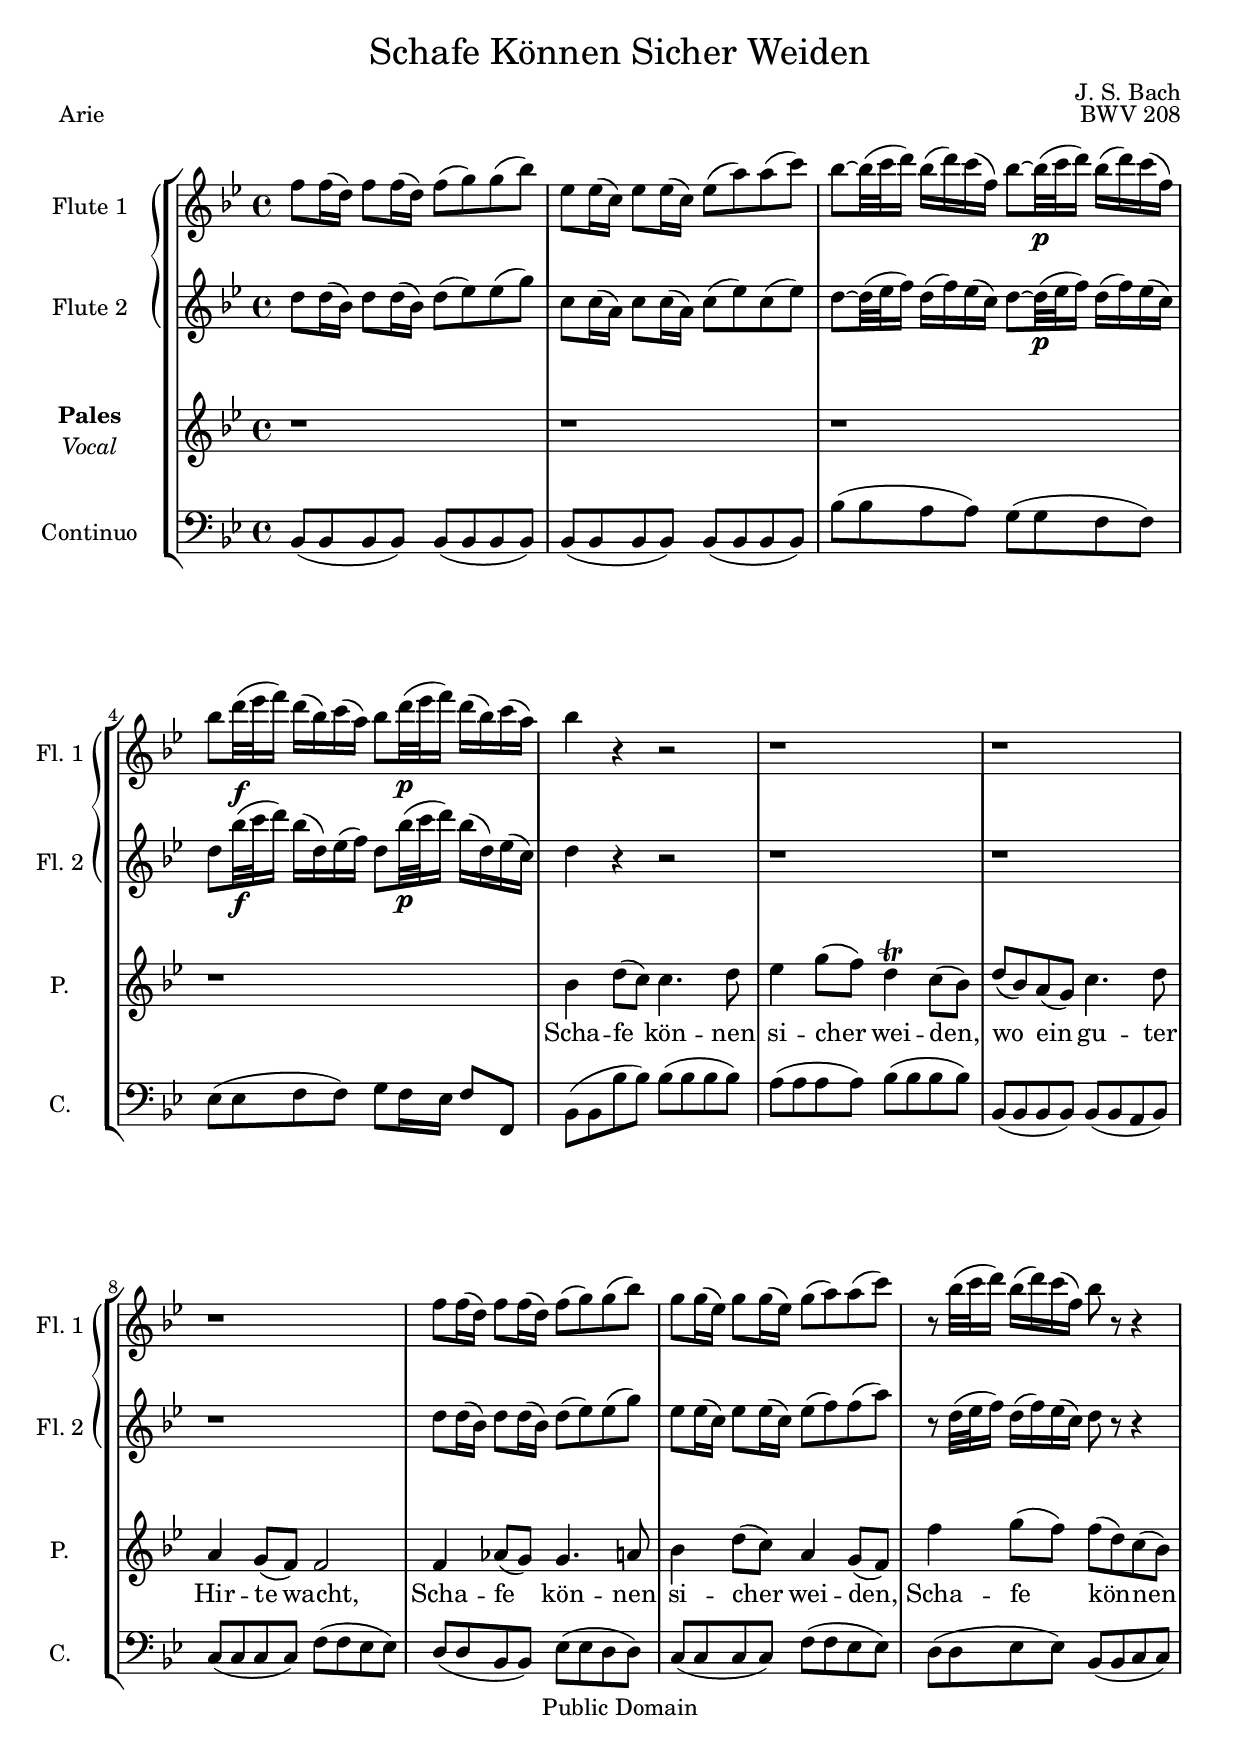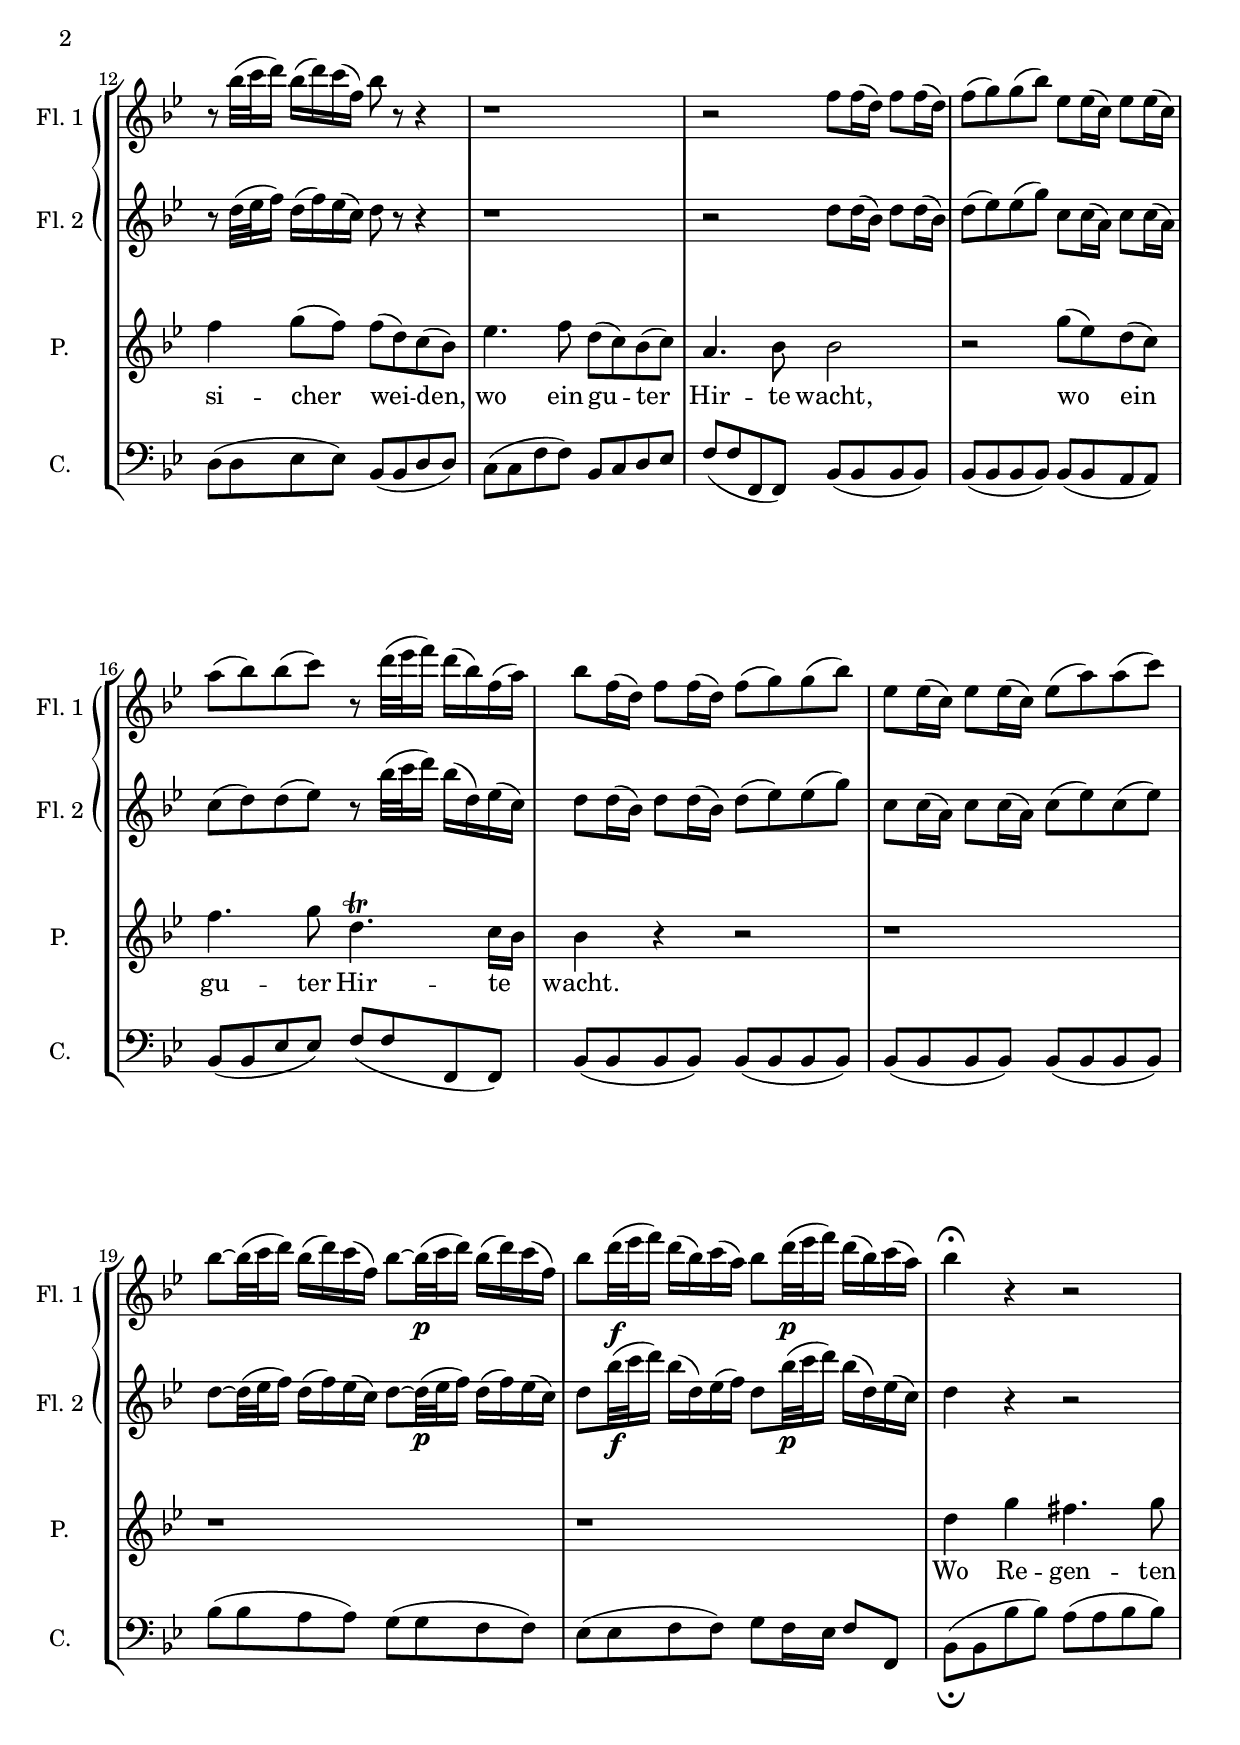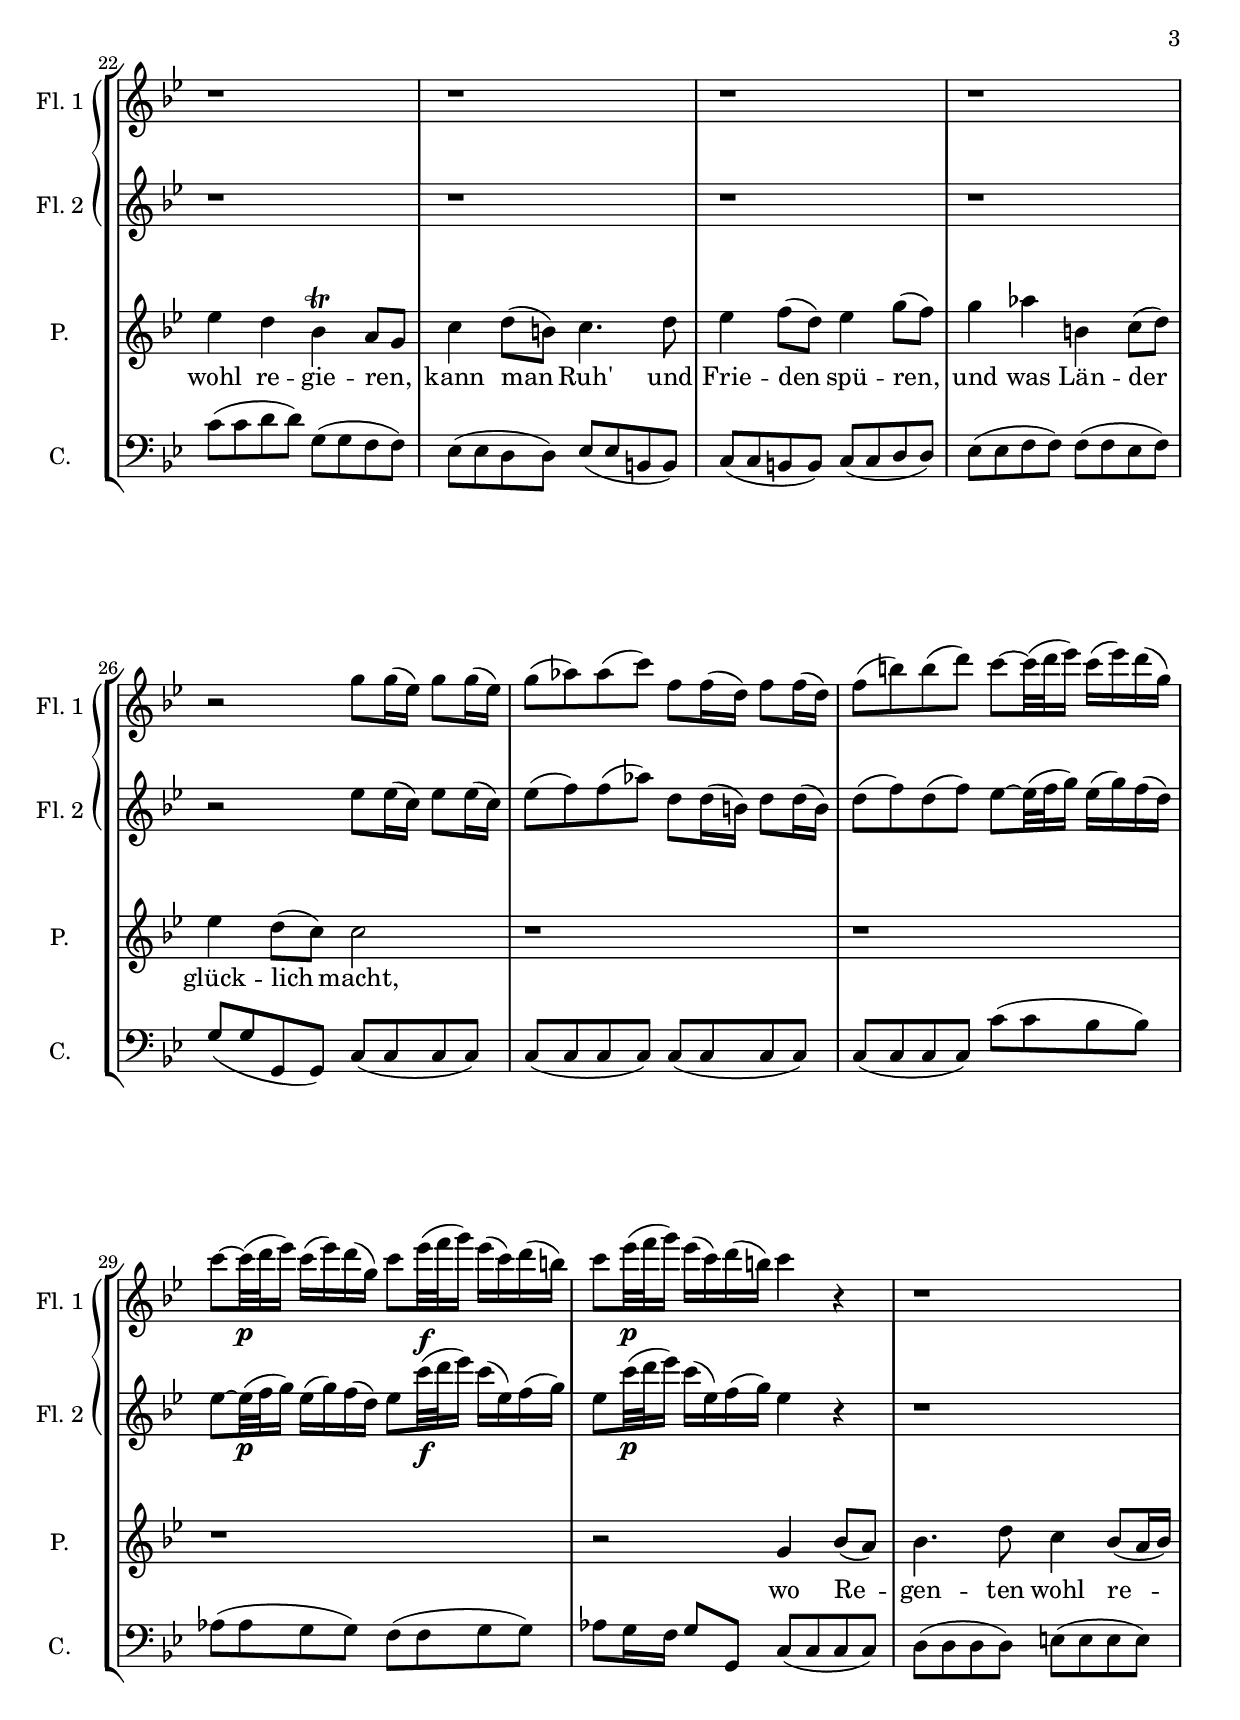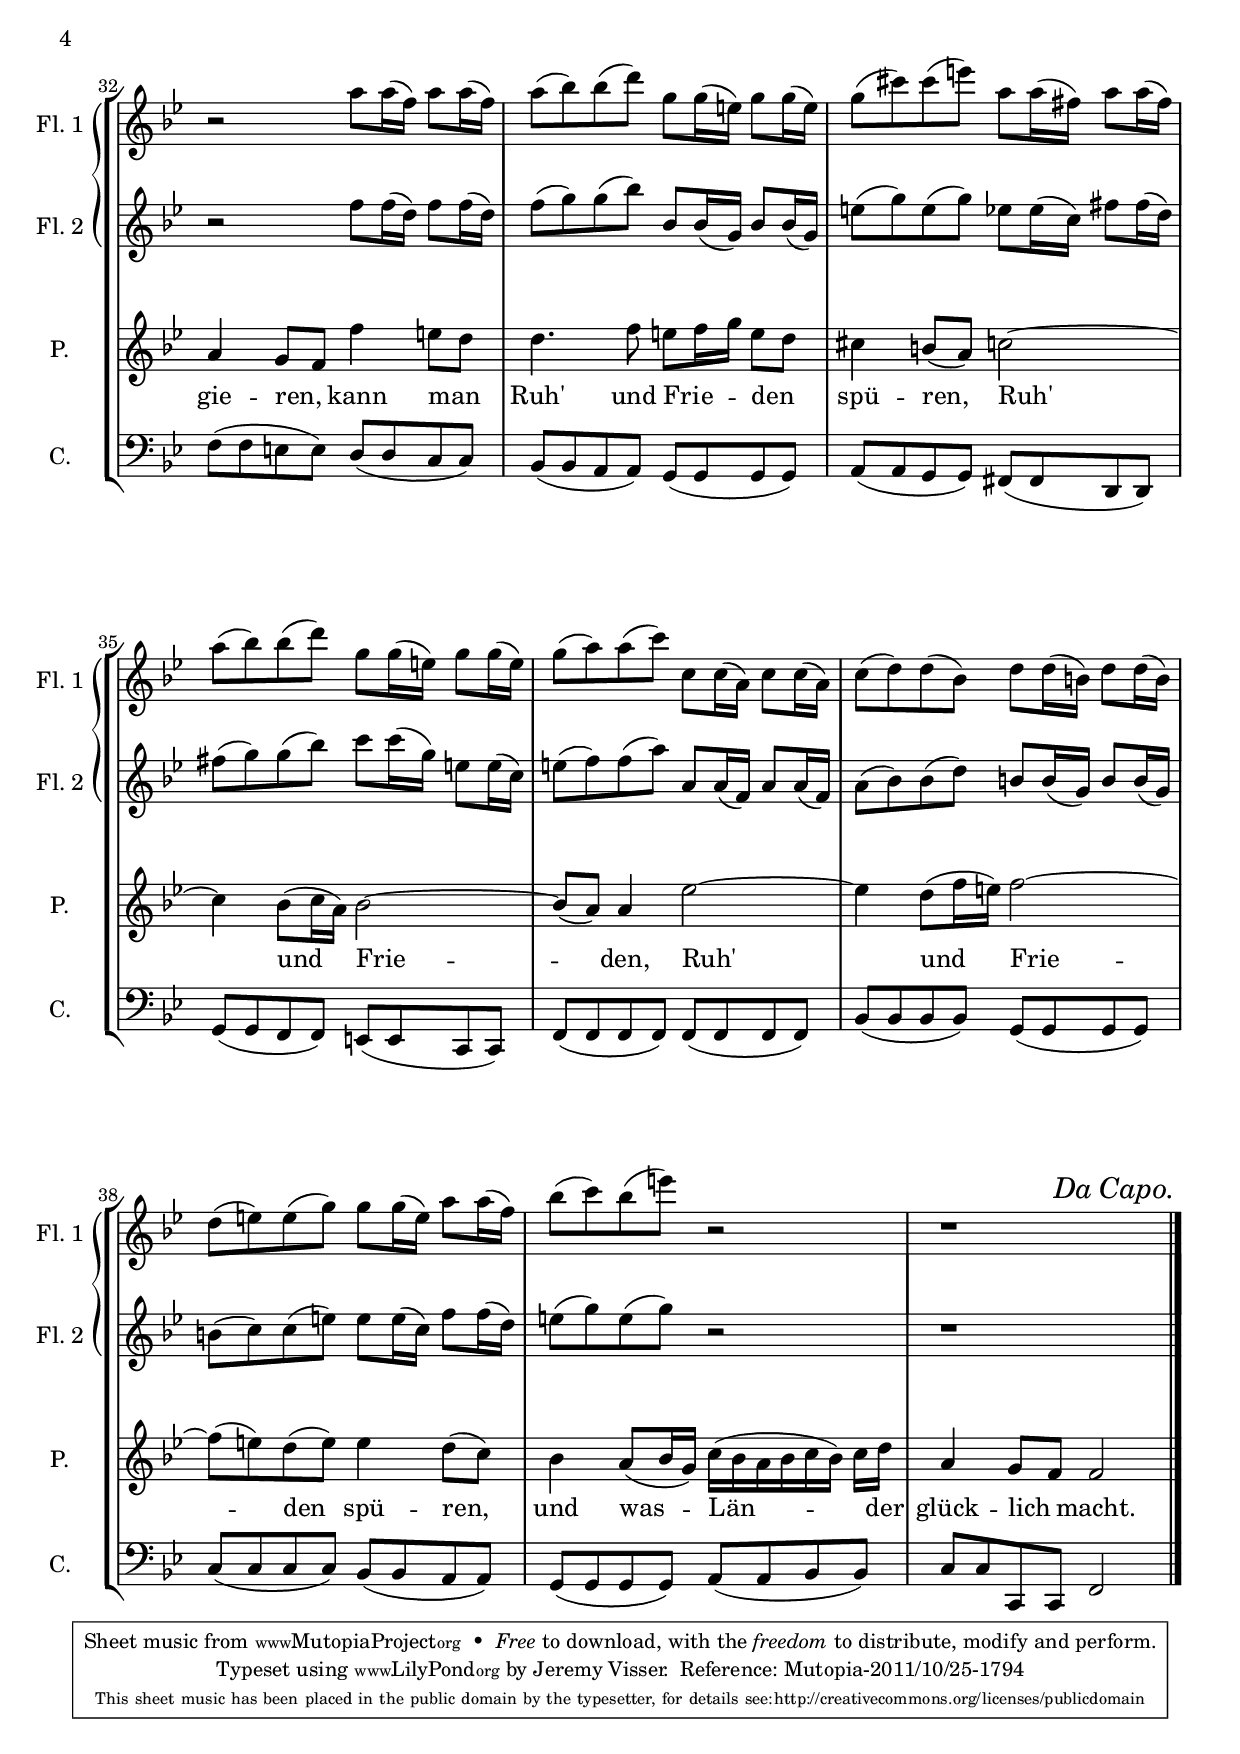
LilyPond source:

\version "2.18"

\header {
	title = \markup {
		\normal-text {
			"Schafe Können Sicher Weiden"
		}
	}
	composer = "J. S. Bach"
	opus = "BWV 208"

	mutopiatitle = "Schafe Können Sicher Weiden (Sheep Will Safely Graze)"
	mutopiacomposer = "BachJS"
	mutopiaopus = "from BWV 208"
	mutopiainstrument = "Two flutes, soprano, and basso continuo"
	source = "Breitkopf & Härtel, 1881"
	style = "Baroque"
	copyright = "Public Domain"
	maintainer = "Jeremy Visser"
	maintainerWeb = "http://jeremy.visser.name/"

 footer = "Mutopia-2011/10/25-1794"
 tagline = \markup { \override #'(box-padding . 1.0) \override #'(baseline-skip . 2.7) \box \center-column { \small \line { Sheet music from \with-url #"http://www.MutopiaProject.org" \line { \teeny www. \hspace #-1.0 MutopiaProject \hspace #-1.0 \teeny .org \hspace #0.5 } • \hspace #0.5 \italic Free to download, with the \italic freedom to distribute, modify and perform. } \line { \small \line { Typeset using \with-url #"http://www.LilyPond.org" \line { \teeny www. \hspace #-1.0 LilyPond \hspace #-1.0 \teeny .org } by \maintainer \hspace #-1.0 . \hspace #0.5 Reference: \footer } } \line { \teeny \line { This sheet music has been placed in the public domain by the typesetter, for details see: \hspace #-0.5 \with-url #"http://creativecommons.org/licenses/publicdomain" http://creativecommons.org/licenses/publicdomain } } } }
}

fluteOne = \relative c'' {
	\clef "treble"
	\time 4/4
	\key bes \major
  \set Staff.midiInstrument = #"flute"
		f8 f16( d) f8 f16( d) f8( g) g( bes)
	|	es,8 es16( c) es8 es16( c) es8( a) a( c)
	|	bes8~ bes32( c d16) bes( d) c( f,) bes8~ bes32\p( c d16) bes( d) c( f,)
	|	bes8 d32\f( es f16) d( bes) c( a) bes8 d32\p( es f16) d( bes) c( a)
	|	bes4 r r2
	|	r1
	|	r1
	|	r1
	|	f8 f16( d) f8 f16( d) f8( g) g( bes)
	|	g g16( es) g8 g16( es) g8( a) a( c)
	|	r8 bes32( c d16) bes( d) c( f,) bes8 r8 r4
	|	r8 bes32( c d16) bes( d) c( f,) bes8 r8 r4
	|	r1
	|	r2 f8 f16( d) f8 f16( d)
	|	f8( g) g( bes) es,8 es16( c) es8 es16( c)
	|	a'8( bes) bes( c) r8 d32( es f16) d( bes) f( a)
	|	bes8 f16( d) f8 f16( d) f8( g) g( bes)
	|	es,8 es16( c) es8 es16( c) es8( a) a( c)
	|	bes8~ bes32( c d16) bes( d) c( f,) bes8~ bes32\p( c d16) bes( d) c( f,)
	|	bes8 d32\f( es f16) d( bes) c( a) bes8 d32\p( es f16) d( bes) c( a)
		\once \override Script #'padding = #1
	|	bes4\fermata r4 r2
	|	r1
	|	r1
	|	r1
	|	r1

	|	r2 g8 g16( es) g8 g16( es)
	|	g8( as) as( c) f,8 f16( d) f8 f16( d)
	|	f8( b) b( d) c~ c32( d es16) c( es) d( g,)
	|	c8~ c32\p( d es16) c( es) d( g,) c8 es32\f( f g16) es( c) d( b)
	|	c8 es32\p( f g16) es( c) d( b) c4 r4
	|	r1

	|	r2 a8 a16( f) a8 a16( f)
	|	a8( bes) bes( d) g,8 g16( e) g8 g16( e)
	|	g8( cis) cis( e) a,8 a16( fis) a8 a16( fis)
	|	a8( bes) bes( d) g,8 g16( e) g8 g16( e)
	|	g8( a) a( c) c,8 c16( a) c8 c16( a)
	|	c8( d) d( bes) d8 d16( b) d8 d16( b)
	|	d8( e) e( g) g8 g16( e) a8 a16( f)
	|	bes8( c) bes( e) r2
	|	r1
	\bar "|."
	\once \override Score.RehearsalMark #'break-visibility = #end-of-line-visible
	\once \override Score.RehearsalMark #'self-alignment-X = #RIGHT
	\mark \markup { \italic { Da Capo. } }
}

fluteTwo = \relative c'' {
	\clef "treble"
	\time 4/4
	\key bes \major
  \set Staff.midiInstrument = #"flute"
		d8 d16( bes) d8 d16( bes) d8( es) es( g)
	|	c,8 c16( a) c8 c16( a) c8( es) c( es)
	|	d8~ d32( es f16) d( f) es( c) d8~ d32\p( es f16) d( f) es( c)
	|	d8 bes'32\f( c d16) bes( d,) es( f) d8 bes'32\p( c d16) bes( d,) es( c)
	|	d4 r r2
	|	r1
	|	r1
	|	r1
	|	d8 d16( bes) d8 d16( bes) d8( es) es( g)
	|	es es16( c) es8 es16( c) es8( f) f( a)
	|	r8 d,32( es f16) d( f) es( c) d8 r8 r4
	|	r8 d32( es f16) d( f) es( c) d8 r8 r4
	|	r1
	|	r2 d8 d16( bes) d8 d16( bes)
	|	d8( es) es( g) c,8 c16( a) c8 c16( a)
	|	c8( d) d( es) r8 bes'32( c d16) bes( d,) es( c)
	|	d8 d16( bes) d8 d16( bes) d8( es) es( g)
	|	c,8 c16( a) c8 c16( a) c8( es) c( es)
	|	d8~ d32( es f16) d( f) es( c) d8~ d32\p( es f16) d( f) es( c)
	|	d8 bes'32\f( c d16) bes( d,) es( f) d8 bes'32\p( c d16) bes( d,) es( c)
	|	d4 r4 r2
	|	r1
	|	r1
	|	r1
	|	r1

	|	r2 es8 es16( c) es8 es16( c)
	|	es8( f) f( as) d,8 d16( b) d8 d16( b)
	|	d8( f) d( f) es~ es32( f g16) es( g) f( d)
	|	es8~ es32\p( f g16) es( g) f( d) es8 c'32\f( d es16) c( es,) f( g)
	|	es8 c'32\p( d es16) c( es,) f( g) es4 r4
	|	r1

	|	r2 f8 f16( d) f8 f16( d)
	|	f8( g) g( bes) bes,8 bes16( g) bes8 bes16( g)
	|	e'8( g) e( g) es8 es16( c) fis8 fis16( d)
	|	fis8( g) g( bes) c8 c16( g) e8 e16( c)
	|	e8( f) f( a) a,8 a16( f) a8 a16( f)
	|	a8( bes) bes( d) b8 b16( g) b8 b16( g)
	|	b8( c) c( e) e8 e16( c) f8 f16( d)
	|	e8( g) e( g) r2
	|	r1
	\bar "|."
}

pales = \new Voice = "pales" \relative c'' {
	\clef "treble"
	\time 4/4
	\key bes \major
  \set Staff.midiInstrument = #"choir aahs"
		r1
	|	r1
	|	r1
	|	r1
	|	bes4 d8( c) c4. d8
	|	es4 g8( f) d4\trill c8( bes)
	|	d( bes) a( g) c4. d8
	|	a4 g8( f) f2

	|	f4 aes8( g) g4. a8
	|	bes4 d8( c) a4 g8( f)
	|	f'4 g8( f) f( d) c( bes)
	|	f'4 g8( f) f( d) c( bes)
	|	es4. f8 d( c) bes( c)
	|	a4. bes8 bes2
	|	r2 g'8( es) d( c)
	|	f4. g8 d4.\trill c16 bes
	|	bes4 r4 r2
	|	r1
	|	r1
	|	r1

	|	d4 g fis4. g8
	|	es4 d bes\trill a8 g
	|	c4 d8( b) c4. d8
	|	es4 f8( d) es4 g8( f)
	|	g4 as b, c8( d)
	|	es4 d8( c) c2
	|	r1
	|	r1
	|	r1

	|	r2 g4 bes8( a)
	|	bes4. d8 c4 bes8( a16 bes)
	|	a4 g8 f f'4 e8 d
	|	d4. f8 e f16 g e8 d
	|	cis4 b8( a) c2~
	|	c4 bes8( c16 a) bes2~
	|	bes8( a) a4 es'2~
	|	es4 d8( f16 e) f2~
	|	f8( e) d( e) e4 d8( c)
	|	bes4 a8( bes16 g) c([ bes a bes c bes)] c d
	|	a4 g8 f f2
	\bar "|."
}

palesWords = \new Lyrics \lyricsto "pales" {
	% worth mentioning that barcheck resets for some reason if
	% lyric doesn't align to first beat of bar, so you need to
	% omit the bar symbol.

		Scha -- fe kön -- nen
	|	si -- cher wei -- den,
	|	wo ein gu -- ter
	|	Hir -- te wacht,

		Scha -- fe kön -- nen
	|	si -- cher wei -- den,

		Scha -- fe kön -- nen
	|	si -- cher wei -- den,
	|	wo ein gu -- ter
	|	Hir -- te wacht,

		wo ein
	|	gu -- ter Hir -- te _
	|	wacht.

		Wo Re -- gen -- ten
	|	wohl re -- gie -- ren, _
	|	kann man Ruh' und
	|	Frie -- den spü -- ren,
	|	und was Län -- der
	|	glück -- lich macht,

		wo Re --
	|	gen -- ten wohl re --
	|	gie -- ren, _ kann man _
	|	Ruh' und Frie -- _ _ den _
	|	spü -- ren, Ruh'

		und Frie -- 
		den, Ruh'
		und Frie --
		den spü -- ren,
	|	und was -- Län -- _ der
	|	glück -- lich _ macht.
}

continuo = \relative c {
	\clef "bass"
	\time 4/4
	\key bes \major

		bes8( bes bes bes)
		bes( bes bes bes)
	|	bes( bes bes bes)
		bes( bes bes bes)
	|	bes'( bes a a)
		g( g f f)
	|	es( es f f) g f16 es f8 f,

	|	bes( bes bes' bes)
		bes( bes bes bes)
	|	a( a a a)
		bes( bes bes bes)
	|	bes,( bes bes bes)
		bes( bes a bes)
	|	c( c c c)
		f( f es es)

	|	d( d bes bes)
		es( es d d)
	|	c( c c c)
		f( f es es)

	|	d( d es es)
		bes( bes c c)
	|	d( d es es)
		bes( bes d d)
	|	c( c f f)
		bes, c d es
	|	f( f f, f)
		bes( bes bes bes)

	|	bes( bes bes bes)
		bes( bes a a)
	|	bes( bes es es)
		f( f f, f)
	|	bes( bes bes bes)
		bes( bes bes bes)
	|	bes( bes bes bes)
		bes( bes bes bes)
	|	bes'( bes a a)
		g( g f f)
	|	es( es f f) g f16 es f8 f,

		\once \override Script #'padding = #1
	|	bes8_\fermata( bes bes' bes) a( a bes bes)
	|	c( c d d) g,( g f f)
	|	es( es d d) es( es b b)
	|	c( c b b) c( c d d)
	|	es( es f f) f( f es f)
	|	g( g g, g) c( c c c)

	|	c( c c c) c( c c c)
	|	c( c c c) c'( c bes bes)
	|	as( as g g) f( f g g)
	|	as g16 f g8 g, c( c c c)
	|	d( d d d) e( e e e)
	|	f( f e e) d( d c c)
	|	bes( bes a a) g( g g g)
	|	a( a g g) fis( fis d d)
	|	g( g f f) e( e c c)
	|	f( f f f) f( f f f)
	|	bes( bes bes bes) g( g g g)
	|	c( c c c) bes( bes a a)
	|	g( g g g) a( a bes bes)
	|	c c c, c f2
}

\book {
	\bookOutputName "Sheep"
	\score {
		\new StaffGroup <<
		%{
		% commented out -- not particularly readable
		% uncomment if you prefer both flutes as separate voices on a single stave
		\new Staff <<
			\set Staff.instrumentName = #"Flutes"
			\set Staff.shortInstrumentName = #"Fl."
			\new Voice { \voiceOne \fluteOne }
			\new Voice { \voiceTwo \fluteTwo }
		>>
		%}

		% using this instead
		\new GrandStaff <<
		\new Staff {
			\set Staff.instrumentName = #"Flute 1"
			\set Staff.shortInstrumentName = #"Fl. 1"
			\fluteOne
		}
		\new Staff {
			\set Staff.instrumentName = #"Flute 2"
			\set Staff.shortInstrumentName = #"Fl. 2"
			\fluteTwo
		}
		>>

		\new Staff {
			\set Staff.instrumentName = \markup \center-column {
				\bold "Pales"
				\line { \italic "Vocal" }
			}
			\set Staff.shortInstrumentName = #"P."
			\pales
		}
		\palesWords

		\new Staff {
			\set Staff.instrumentName = "Continuo"			\set Staff.shortInstrumentName = #"C."
			\continuo
		}
		>>

		\header {
			piece = "Arie"
		}
		\layout {
			indent = 2\cm
			short-indent = 1\cm
			\context {
				\Score
				\override SpacingSpanner
					#'common-shortest-duration = #(ly:make-moment 1 8)
			}
		}

  \midi {
    \context {
      \Score
     tempoWholesPerMinute = #(ly:make-moment 50 4)
    }
   }


	}
}

% The following can be used to produce individual parts if desired.
% Not 100% happy with their formatting, so left commented out to be
% possibly fixed up later.

%{
\book {
	\bookOutputName "Flute"
	\score {
		\new GrandStaff <<
		\new Staff {
			\set Staff.instrumentName = #"Flute 1"
			\fluteOne
		}
		\new Staff {
			\set Staff.instrumentName = #"Flute 2"
			\fluteTwo
		}
		>>

		\layout {
			\context {
				\Score
				\override SpacingSpanner
					#'common-shortest-duration = #(ly:make-moment 1 8)
			}
		}

	}
	\header {
		piece = "Arie"
		instrument = "Flutes"
	}
}

\book {
	\bookOutputName "Pales"
	\score {
		<<
			\pales
			\palesWords
		>>
		\layout {
			\context {
				\Score
				\override SpacingSpanner
					#'common-shortest-duration = #(ly:make-moment 1 16)
			}
		}

	}
	\header {
		piece = "Arie"
		instrument = "Pales"
	}
}

\book {
	\bookOutputName "Continuo"
	\score {
		\continuo
	}
	\header {
		piece = "Arie"
		instrument = "Continuo"
	}
}
%}
